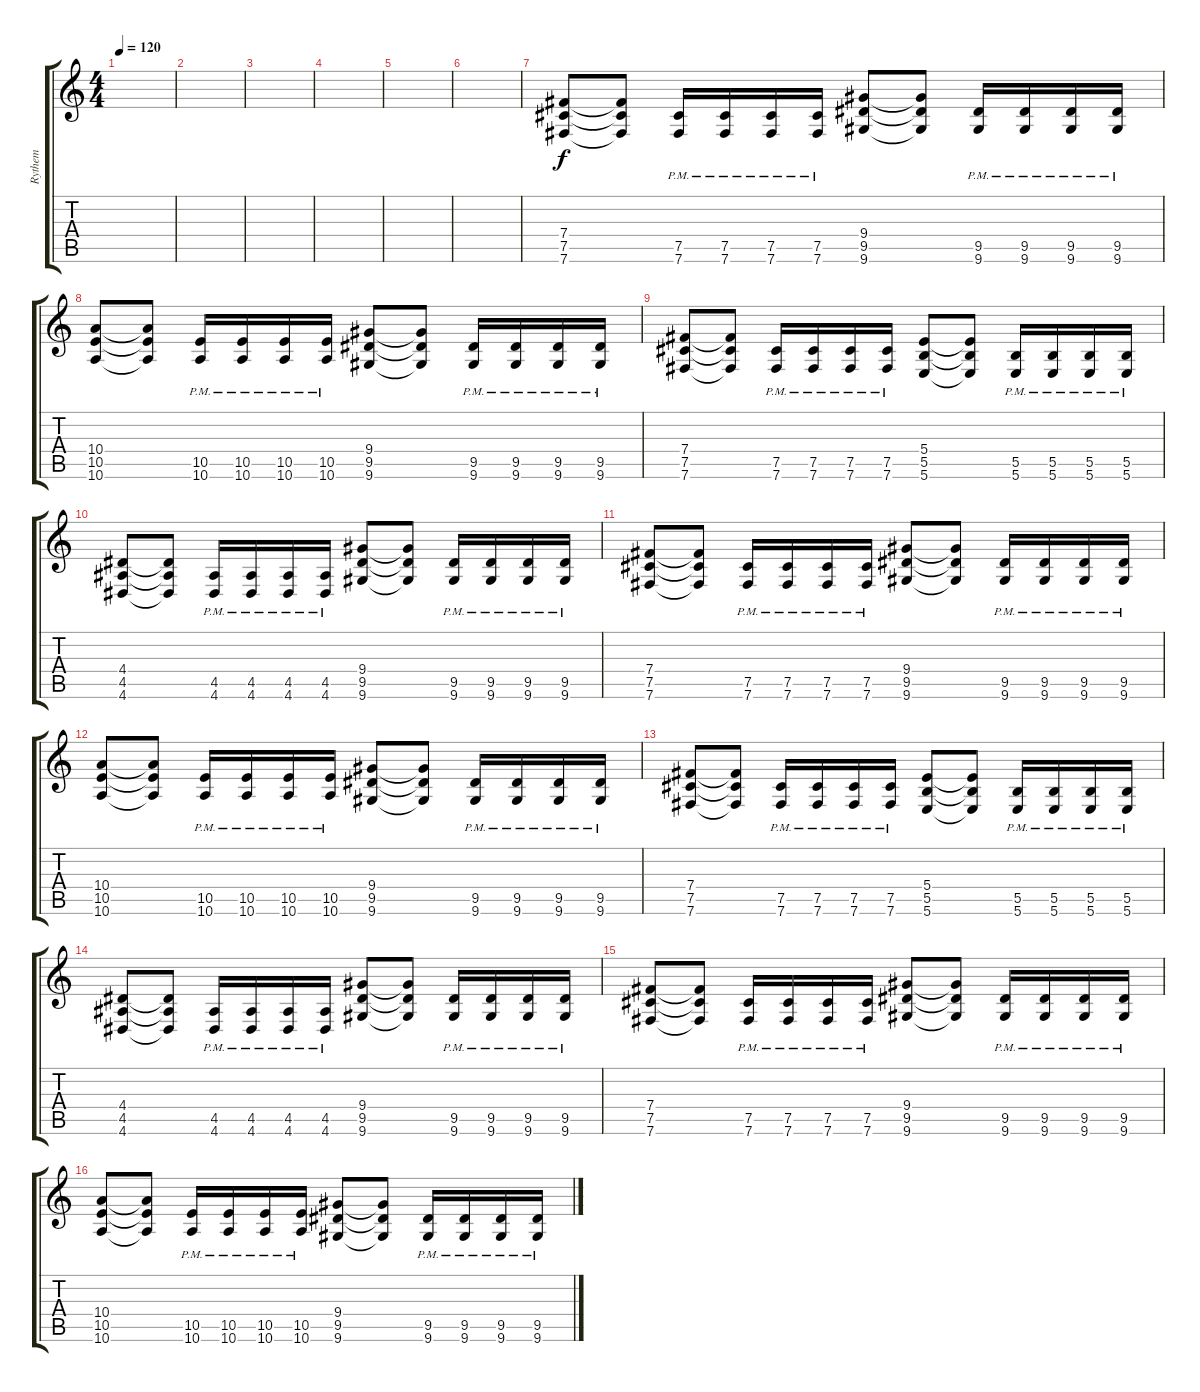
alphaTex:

\track ("Rythem" "Rythem") {instrument distortionguitar}
\staff {score tabs}
\tuning (Db4 Ab3 E3 B2 Gb2 B1) {hide}
\ts (4 4)
\tempo 120
\clef g2
\ks c
|
|
|
|
|
|
(7.4 7.5 7.6).8 (7.4{t} 7.5{t} 7.6{t}).8 (7.5{pm} 7.6{pm}).16 (7.5{pm} 7.6{pm}).16 (7.5{pm} 7.6{pm}).16 (7.5{pm} 7.6{pm}).16 (9.4 9.5 9.6).8 (9.4{t} 9.5{t} 9.6{t}).8 (9.5{pm} 9.6{pm}).16 (9.5 9.6{pm}).16 (9.5 9.6{pm}).16 (9.5 9.6{pm}).16 |
(10.4 10.5 10.6).8 (10.4{t} 10.5{t} 10.6{t}).8 (10.5{pm} 10.6{pm}).16 (10.5{pm} 10.6{pm}).16 (10.5{pm} 10.6{pm}).16 (10.5{pm} 10.6{pm}).16 (9.4 9.5 9.6).8 (9.4{t} 9.5{t} 9.6{t}).8 (9.5 9.6{pm}).16 (9.5 9.6{pm}).16 (9.5 9.6{pm}).16 (9.5 9.6{pm}).16 |
(7.4 7.5 7.6).8 (7.4{t} 7.5{t} 7.6{t}).8 (7.5{pm} 7.6{pm}).16 (7.5{pm} 7.6{pm}).16 (7.5{pm} 7.6{pm}).16 (7.5{pm} 7.6{pm}).16 (5.4 5.5 5.6).8 (5.4{t} 5.5{t} 5.6{t}).8 (5.5 5.6{pm}).16 (5.5 5.6{pm}).16 (5.5 5.6{pm}).16 (5.5 5.6{pm}).16 |
(4.4 4.5 4.6).8 (4.4{t} 4.5{t} 4.6{t}).8 (4.5{pm} 4.6{pm}).16 (4.5{pm} 4.6{pm}).16 (4.5{pm} 4.6{pm}).16 (4.5{pm} 4.6{pm}).16 (9.4 9.5 9.6).8 (9.4{t} 9.5{t} 9.6{t}).8 (9.5 9.6{pm}).16 (9.5 9.6{pm}).16 (9.5 9.6{pm}).16 (9.5 9.6{pm}).16 |
(7.4 7.5 7.6).8 (7.4{t} 7.5{t} 7.6{t}).8 (7.5{pm} 7.6{pm}).16 (7.5{pm} 7.6{pm}).16 (7.5{pm} 7.6{pm}).16 (7.5{pm} 7.6{pm}).16 (9.4 9.5 9.6).8 (9.4{t} 9.5{t} 9.6{t}).8 (9.5{pm} 9.6{pm}).16 (9.5 9.6{pm}).16 (9.5 9.6{pm}).16 (9.5 9.6{pm}).16 |
(10.4 10.5 10.6).8 (10.4{t} 10.5{t} 10.6{t}).8 (10.5{pm} 10.6{pm}).16 (10.5{pm} 10.6{pm}).16 (10.5{pm} 10.6{pm}).16 (10.5{pm} 10.6{pm}).16 (9.4 9.5 9.6).8 (9.4{t} 9.5{t} 9.6{t}).8 (9.5 9.6{pm}).16 (9.5 9.6{pm}).16 (9.5 9.6{pm}).16 (9.5 9.6{pm}).16 |
(7.4 7.5 7.6).8 (7.4{t} 7.5{t} 7.6{t}).8 (7.5{pm} 7.6{pm}).16 (7.5{pm} 7.6{pm}).16 (7.5{pm} 7.6{pm}).16 (7.5{pm} 7.6{pm}).16 (5.4 5.5 5.6).8 (5.4{t} 5.5{t} 5.6{t}).8 (5.5 5.6{pm}).16 (5.5 5.6{pm}).16 (5.5 5.6{pm}).16 (5.5 5.6{pm}).16 |
(4.4 4.5 4.6).8 (4.4{t} 4.5{t} 4.6{t}).8 (4.5{pm} 4.6{pm}).16 (4.5{pm} 4.6{pm}).16 (4.5{pm} 4.6{pm}).16 (4.5{pm} 4.6{pm}).16 (9.4 9.5 9.6).8 (9.4{t} 9.5{t} 9.6{t}).8 (9.5 9.6{pm}).16 (9.5 9.6{pm}).16 (9.5 9.6{pm}).16 (9.5 9.6{pm}).16 |
(7.4 7.5 7.6).8 (7.4{t} 7.5{t} 7.6{t}).8 (7.5{pm} 7.6{pm}).16 (7.5{pm} 7.6{pm}).16 (7.5{pm} 7.6{pm}).16 (7.5{pm} 7.6{pm}).16 (9.4 9.5 9.6).8 (9.4{t} 9.5{t} 9.6{t}).8 (9.5{pm} 9.6{pm}).16 (9.5 9.6{pm}).16 (9.5 9.6{pm}).16 (9.5 9.6{pm}).16 |
(10.4 10.5 10.6).8 (10.4{t} 10.5{t} 10.6{t}).8 (10.5{pm} 10.6{pm}).16 (10.5{pm} 10.6{pm}).16 (10.5{pm} 10.6{pm}).16 (10.5{pm} 10.6{pm}).16 (9.4 9.5 9.6).8 (9.4{t} 9.5{t} 9.6{t}).8 (9.5 9.6{pm}).16 (9.5 9.6{pm}).16 (9.5 9.6{pm}).16 (9.5 9.6{pm}).16
